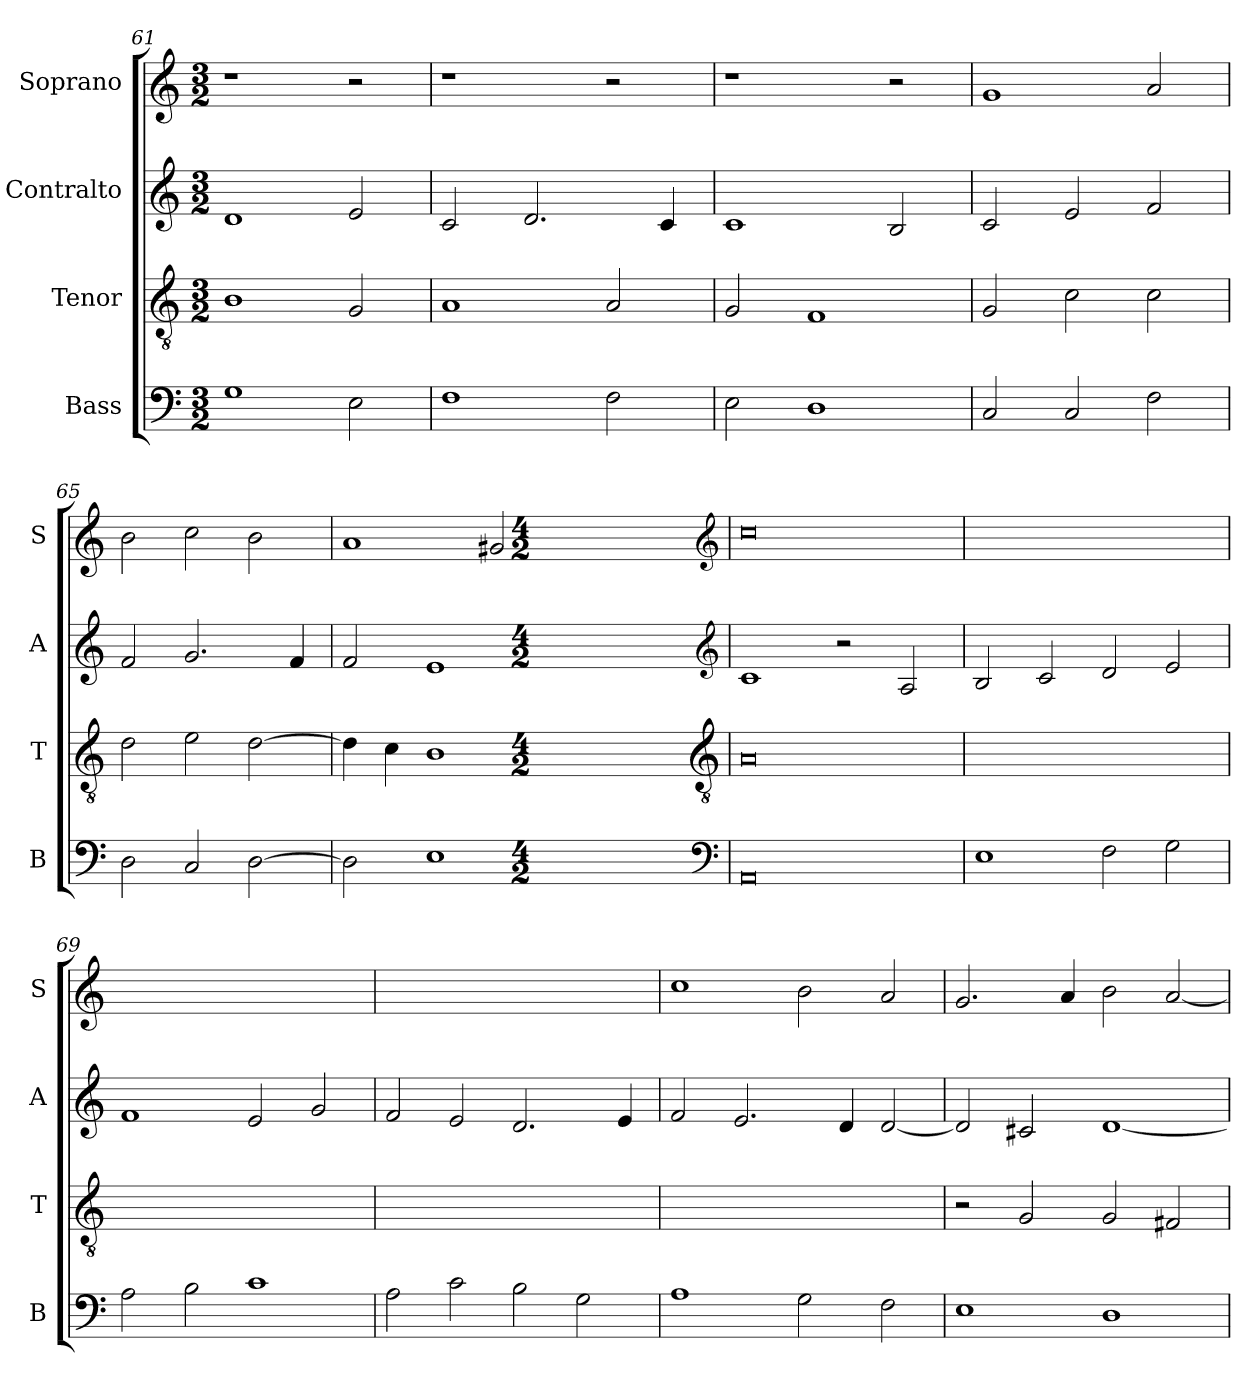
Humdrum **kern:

**kern	**kern	**kern	**kern
*part4	*part3	*part2	*part1
*staff4	*staff3	*staff2	*staff1
*I"Bass	*I"Tenor	*I"Contralto	*I"Soprano
*I'B	*I'T	*I'A	*I'S
*clefF4	*clefGv2	*clefG2	*clefG2
*k[]	*k[]	*k[]	*k[]
*E:phr	*E:phr	*E:phr	*E:phr
*M3/2	*M3/2	*M3/2	*M3/2
=61	=61	=61	=61
1G	1B	1d	1r
2E	2G	2e	2r
=62	=62	=62	=62
1F	1A	2c	1r
.	.	2.d	.
2F	2A	.	2r
.	.	4c	.
=63	=63	=63	=63
2E	2G	1c	1r
1D	1F	.	.
.	.	2B	2r
=64	=64	=64	=64
2C	2G	2c	1g
2C	2c	2e	.
2F	2c	2f	2a
=65	=65	=65	=65
2D	2d	2f	2b
2C	2e	2.g	2cc
[2D	[2d	.	2b
.	.	4f	.
=66	=66	=66	=66
2D]	4d]	2f	1a
.	4c	.	.
1E	1B	1e	.
.	.	.	2g#X
*clefF4	*clefGv2	*clefG2	*clefG2
*k[]	*k[]	*k[]	*k[]
*E:phr	*E:phr	*E:phr	*E:phr
*M4/2	*M4/2	*M4/2	*M4/2
=67	=67	=67	=67
0AA	0A	1c	0cc
.	.	2r	.
.	.	2A	.
=68	=68	=68	=68
1E	0r	2B	0r
.	.	2c	.
2F	.	2d	.
2G	.	2e	.
=69	=69	=69	=69
2A	0r	1f	0r
2B	.	.	.
1c	.	2e	.
.	.	2g	.
=70	=70	=70	=70
2A	0r	2f	0r
2c	.	2e	.
2B	.	2.d	.
2G	.	.	.
.	.	4e	.
=71	=71	=71	=71
1A	0r	2f	1cc
.	.	2.e	.
2G	.	.	2b
.	.	4d	.
2F	.	[2d	2a
=72	=72	=72	=72
1E	2r	2d]	2.g
.	2G	2c#X	.
.	.	.	4a
1D	2G	[1d	2b
.	2F#X	.	[2a
=	=	=	=
*-	*-	*-	*-
